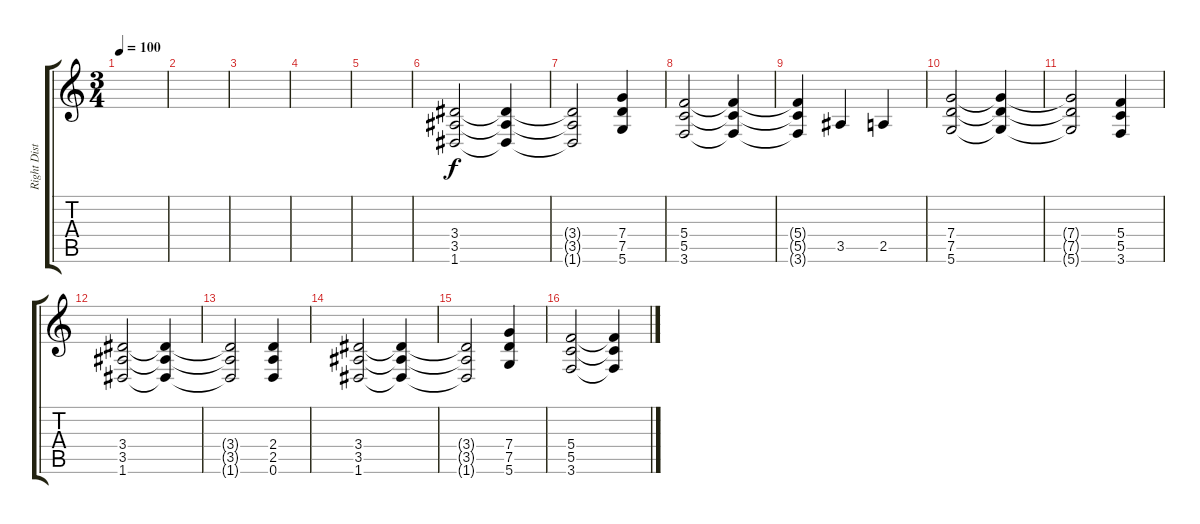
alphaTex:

\track ("Right Dist. Guitar" "Right Dist") {instrument distortionguitar}
\staff {score tabs}
\tuning (D4 A3 F3 C3 G2 D2) {hide}
\ts (3 4)
\tempo 100
\clef g2
\ks c
|
|
|
|
|
(3.4 3.5 1.6).2 (3.4{t} 3.5{t} 1.6{t}).4 |
(3.4{t} 3.5{t} 1.6{t}).2 (7.4 7.5 5.6).4 |
(5.4 5.5 3.6).2 (5.4{t} 5.5{t} 3.6{t}).4 |
(5.4{t} 5.5{t} 3.6{t}).4 3.5.4 2.5.4 |
(7.4 7.5 5.6).2 (7.4{t} 7.5{t} 5.6{t}).4 |
(7.4{t} 7.5{t} 5.6{t}).2 (5.4 5.5 3.6).4 |
(3.4 3.5 1.6).2 (3.4{t} 3.5{t} 1.6{t}).4 |
(3.4{t} 3.5{t} 1.6{t}).2 (2.4 2.5 0.6).4 |
(3.4 3.5 1.6).2 (3.4{t} 3.5{t} 1.6{t}).4 |
(3.4{t} 3.5{t} 1.6{t}).2 (7.4 7.5 5.6).4 |
(5.4 5.5 3.6).2 (5.4{t} 5.5{t} 3.6{t}).4
